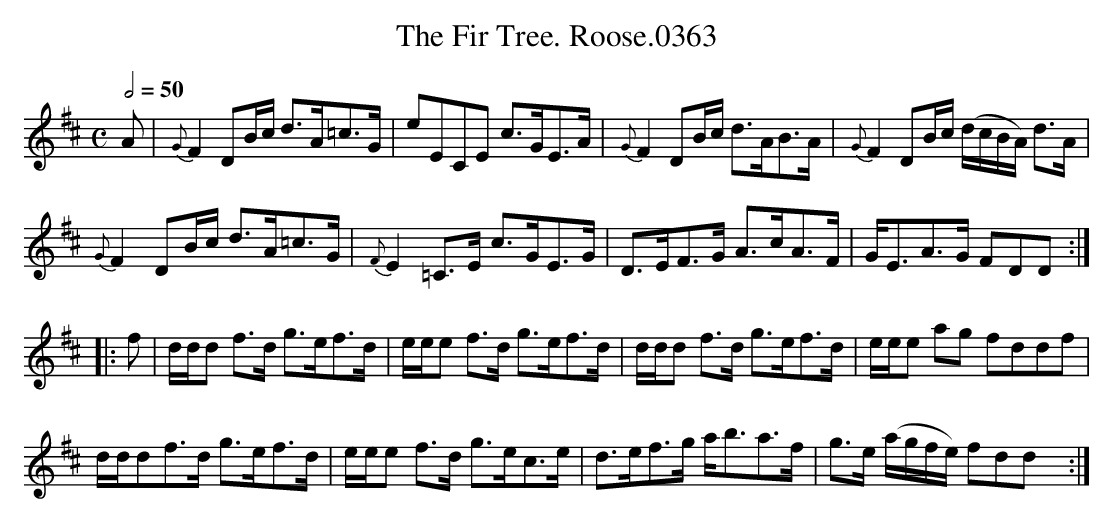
X:1
T:Fir Tree. Roose.0363, The
Q:1/2=50
M:C
L:1/8
K:D
A|{G}F2DB/c/ d>A=c>G|eECE c>GE>A|{G}F2DB/c/ d>AB>A|{G}F2DB/c/ (d/c/B/A/) d>A|
{G}F2DB/c/ d>A=c>G|{F}E2 =C>E c>GE>G|D>EF>G A>cA>F|G<EA>G FDD:|
|:f| d/d/d f>d g>ef>d | e/e/e f>d g>ef>d|d/d/d f>d g>ef>d|e/e/e ag fddf|
d/d/df>d g>ef>d|e/e/e f>d g>ec>e|d>ef>g a<ba>f|g>e (a/g/f/e/) fddx:|
